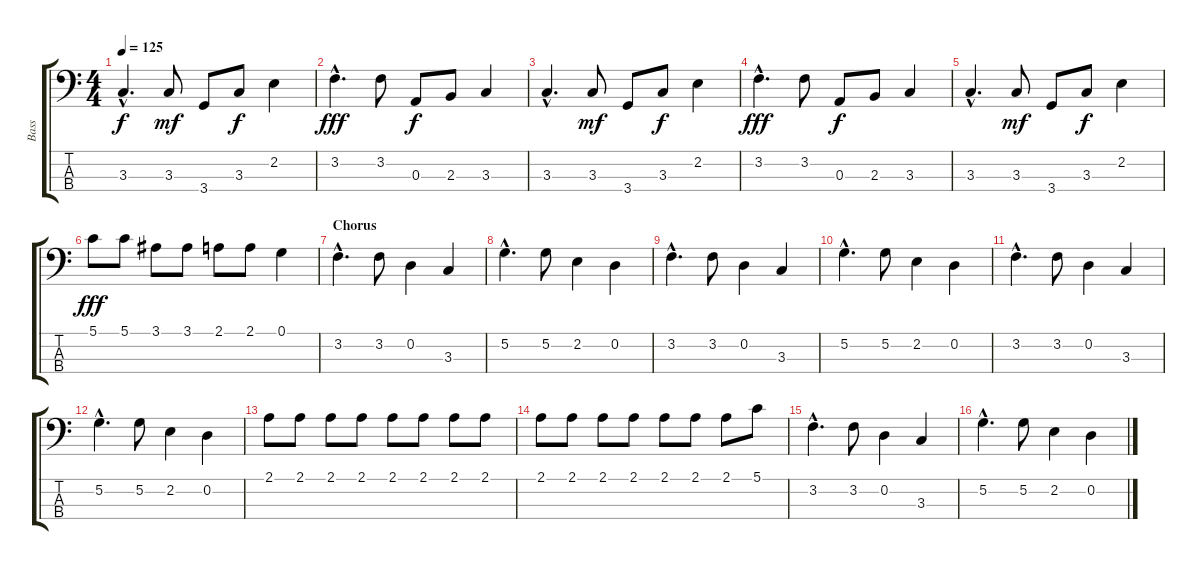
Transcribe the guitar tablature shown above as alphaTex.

\track ("Bass" "Bass") {instrument electricbassfinger}
\staff {score tabs}
\tuning (G2 D2 A1 E1) {hide}
\ts (4 4)
\tempo 125
\clef f4
\ks c
3.3{hac}.4{d dy f} 3.3.8{dy mf} 3.4.8 3.3.8{dy f} 2.2.4 |
3.2{hac}.4{d dy fff} 3.2.8 0.3.8{dy f} 2.3.8 3.3.4 |
3.3{hac}.4{d} 3.3.8{dy mf} 3.4.8 3.3.8{dy f} 2.2.4 |
3.2{hac}.4{d dy fff} 3.2.8 0.3.8{dy f} 2.3.8 3.3.4 |
3.3{hac}.4{d} 3.3.8{dy mf} 3.4.8 3.3.8{dy f} 2.2.4 |
5.1.8{dy fff} 5.1.8 3.1.8 3.1.8 2.1.8 2.1.8 0.1.4 |
\section ("" "Chorus")
3.2{hac}.4{d} 3.2.8 0.2.4 3.3.4 |
5.2{hac}.4{d} 5.2.8 2.2.4 0.2.4 |
3.2{hac}.4{d} 3.2.8 0.2.4 3.3.4 |
5.2{hac}.4{d} 5.2.8 2.2.4 0.2.4 |
3.2{hac}.4{d} 3.2.8 0.2.4 3.3.4 |
5.2{hac}.4{d} 5.2.8 2.2.4 0.2.4 |
2.1.8 2.1.8 2.1.8 2.1.8 2.1.8 2.1.8 2.1.8 2.1.8 |
2.1.8 2.1.8 2.1.8 2.1.8 2.1.8 2.1.8 2.1.8 5.1.8 |
3.2{hac}.4{d} 3.2.8 0.2.4 3.3.4 |
5.2{hac}.4{d} 5.2.8 2.2.4 0.2.4
